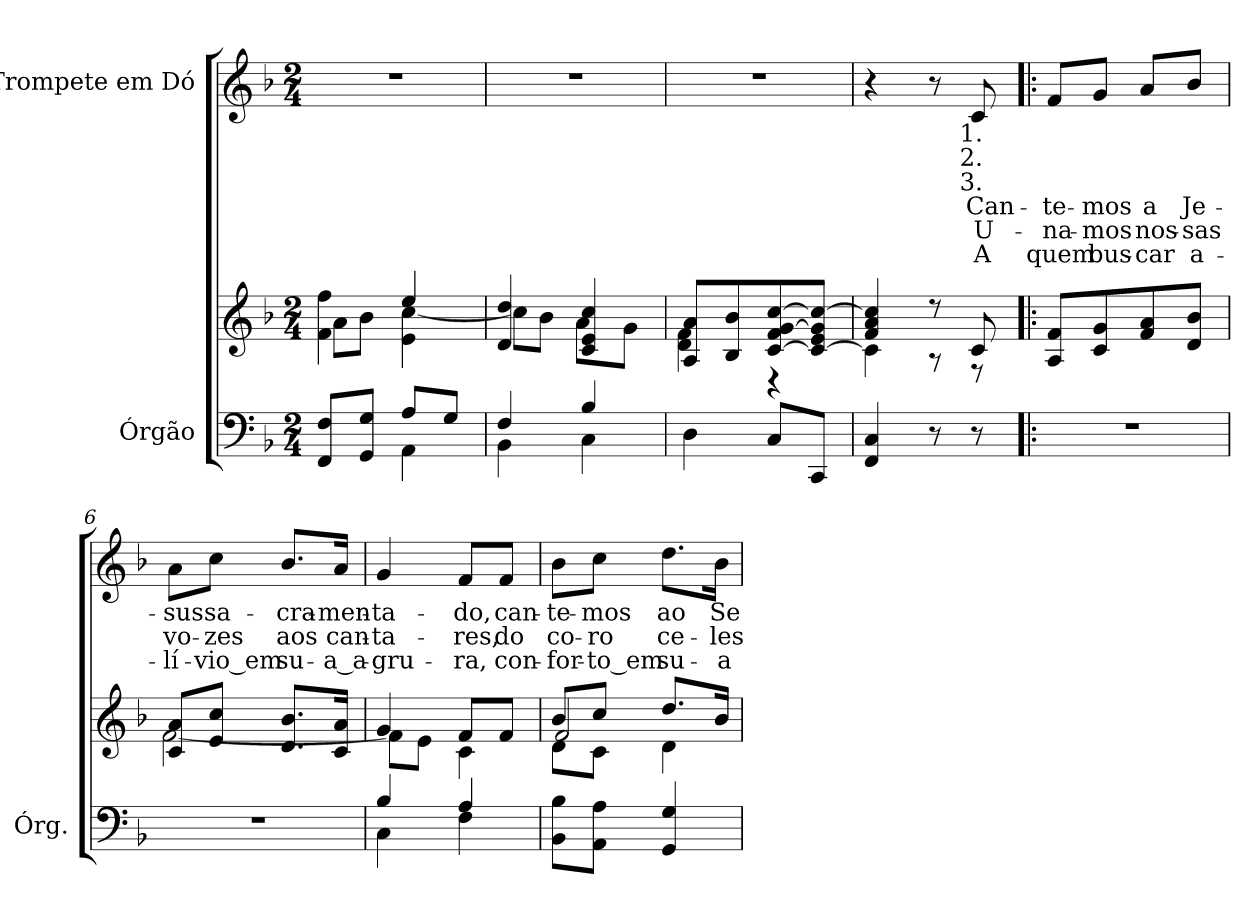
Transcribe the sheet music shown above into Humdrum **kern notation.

**kern	**kern	**kern	**text	**text	**text
*part2	*part2	*part1	*part1	*part1	*part1
*staff3	*staff2	*staff1	*staff1	*staff1	*staff1
*I"Órgão	*	*I"Trompete em Dó	*	*	*
*I'Órg.	*	*	*	*	*
!!LO:PB:g=z
*clefF4	*clefG2	*clefG2	*	*	*
*k[b-]	*k[b-]	*k[b-]	*	*	*
*F:	*F:	*F:	*	*	*
*M2/4	*M2/4	*M2/4	*	*	*
*MM52	*MM52	*MM52	*	*	*
=1	=1	=1	=1	=1	=1
*^	*^	*	*	*	*
!	!	!	!	!LO:N:vis=1	!	!	!
8FFi/ 8FiL	4ryy	4fi\ 4ffi	8ai\L	2r	.	.	.
8GGi/ 8GiJ	.	.	8b-i\J	.	.	.	.
8Ai/L	4AAi\	4eei/	4ei\ [<4cci	.	.	.	.
8Gi/J	.	.	.	.	.	.	.
=2	=2	=2	=2	=2	=2	=2	=2
!	!	!	!	!LO:N:vis=1	!	!	!
4Fi/	4BB-i\	4di/ 4ddi	8cci\L]	2r	.	.	.
.	.	.	8b-i\J	.	.	.	.
4B-i/	4Ci\	4ci/ 4ei 4cci	8ai\L	.	.	.	.
.	.	.	8gi\J	.	.	.	.
*v	*v	*	*	*	*	*	*
=3	=3	=3	=3	=3	=3	=3
!	!	!	!LO:N:vis=1	!	!	!
4Di\	8Ai/ 8aiL	4di\ 4fi	2r	.	.	.
.	8B-i/ 8b-i	.	.	.	.	.
8Ci/L	[>8ci/ 8fi [>8gi [>8cci	4r	.	.	.	.
8CCi/J	8ci/_> 8ei 8gi] 8cci_>J	.	.	.	.	.
=4	=4	=4	=4	=4	=4	=4
4FFi/ 4Ci	4fi/ 4ai 4cci]	4ci\]	4r	.	.	.
8r	8r	8r	8r	.	.	.
!	!	!	!LO:TX:b:cj:t=1.	!	!	!
!	!	!	!LO:TX:b:cj:t=2.	!	!	!
!	!	!	!LO:TX:b:cj:t=3.	!	!	!
!	!	!	!	!LO:LY:b:color=#000000	!LO:LY:b:color=#000000	!LO:LY:b:color=#000000
8r	8ci/	8r	8ci/	Can-	U-	A
=5!|:	=5!|:	=5!|:	=5!|:	=5!|:	=5!|:	=5!|:
!LO:N:vis=1	!	!	!	!	!	!
*	*v	*v	*	*	*	*
*	*^	*	*	*	*
!	!	!	!	!LO:LY:b:color=#000000	!LO:LY:b:color=#000000	!LO:LY:b:color=#000000
*	*v	*v	*	*	*	*
2r	8Ai/ 8fiL	8fi/L	-te-	-na-	quem
!	!	!	!LO:LY:b:color=#000000	!LO:LY:b:color=#000000	!LO:LY:b:color=#000000
.	8ci/ 8gi	8gi/J	-mos	-mos	bus-
!	!	!	!LO:LY:b:color=#000000	!LO:LY:b:color=#000000	!LO:LY:b:color=#000000
.	8fi/ 8ai	8ai/L	a	nos-	-car
!	!	!	!LO:LY:b:color=#000000	!LO:LY:b:color=#000000	!LO:LY:b:color=#000000
.	8di/ 8b-iJ	8b-i/J	Je-	-sas	a-
=6	=6	=6	=6	=6	=6
!LO:N:vis=1	!	!	!	!	!
*	*^	*	*	*	*
!	!	!	!	!LO:LY:b:color=#000000	!LO:LY:b:color=#000000	!LO:LY:b:color=#000000
2r	8ci/ 8aiL	[<2fi\	8ai\L	-sus	vo-	-lí-
!	!	!	!	!LO:LY:b:color=#000000	!LO:LY:b:color=#000000	!LO:LY:b:color=#000000
.	8ei/ 8cciJ	.	8cci\J	sa-	-zes	-vio_em
!	!	!	!	!LO:LY:b:color=#000000	!LO:LY:b:color=#000000	!LO:LY:b:color=#000000
.	8.di/ 8.b-iL	.	8.b-i/L	-cra-	aos	su-
!	!	!	!	!LO:LY:b:color=#000000	!LO:LY:b:color=#000000	!LO:LY:b:color=#000000
.	16ci/ 16aiJk	.	16ai/Jk	-men-	can-	-a_a-
!!LO:LB:g=z
=7	=7	=7	=7	=7	=7	=7
*^	*	*	*	*	*	*
!	!	!	!	!	!LO:LY:b:color=#000000	!LO:LY:b:color=#000000	!LO:LY:b:color=#000000
4B-i/	4Ci\	4gi/	8fi\L]	4gi/	-ta-	-ta-	-gru-
.	.	.	8ei\J	.	.	.	.
!	!	!	!	!	!LO:LY:b:color=#000000	!LO:LY:b:color=#000000	!LO:LY:b:color=#000000
4Ai/	4Fi\	8fi/L	4ci\	8fi/L	-do,	-res,	-ra,
!	!	!	!	!	!LO:LY:b:color=#000000	!LO:LY:b:color=#000000	!LO:LY:b:color=#000000
.	.	8fi/J	.	8fi/J	can-	do	con-
*v	*v	*	*	*	*	*	*
=8	=8	=8	=8	=8	=8	=8
*	*	*^	*	*	*	*
!	!	!	!	!	!LO:LY:b:color=#000000	!LO:LY:b:color=#000000	!LO:LY:b:color=#000000
8BB-i\ 8B-iL	8b-i/L	8di\L	2fi/	8b-i\L	-te-	co-	-for-
!	!	!	!	!	!LO:LY:b:color=#000000	!LO:LY:b:color=#000000	!LO:LY:b:color=#000000
8AAi\ 8AiJ	8cci/J	8ci\J	.	8cci\J	-mos	-ro	-to_em
!	!	!	!	!	!LO:LY:b:color=#000000	!LO:LY:b:color=#000000	!LO:LY:b:color=#000000
4GGi/ 4Gi	8.ddi/L	4di\	.	8.ddi\L	ao	ce-	su-
!	!	!	!	!	!LO:LY:b:color=#000000	!LO:LY:b:color=#000000	!LO:LY:b:color=#000000
.	16b-i/Jk	.	.	16b-i\Jk	Se-	-les-	-a
*	*v	*v	*v	*	*	*	*
=	=	=	=	=	=
*-	*-	*-	*-	*-	*-
